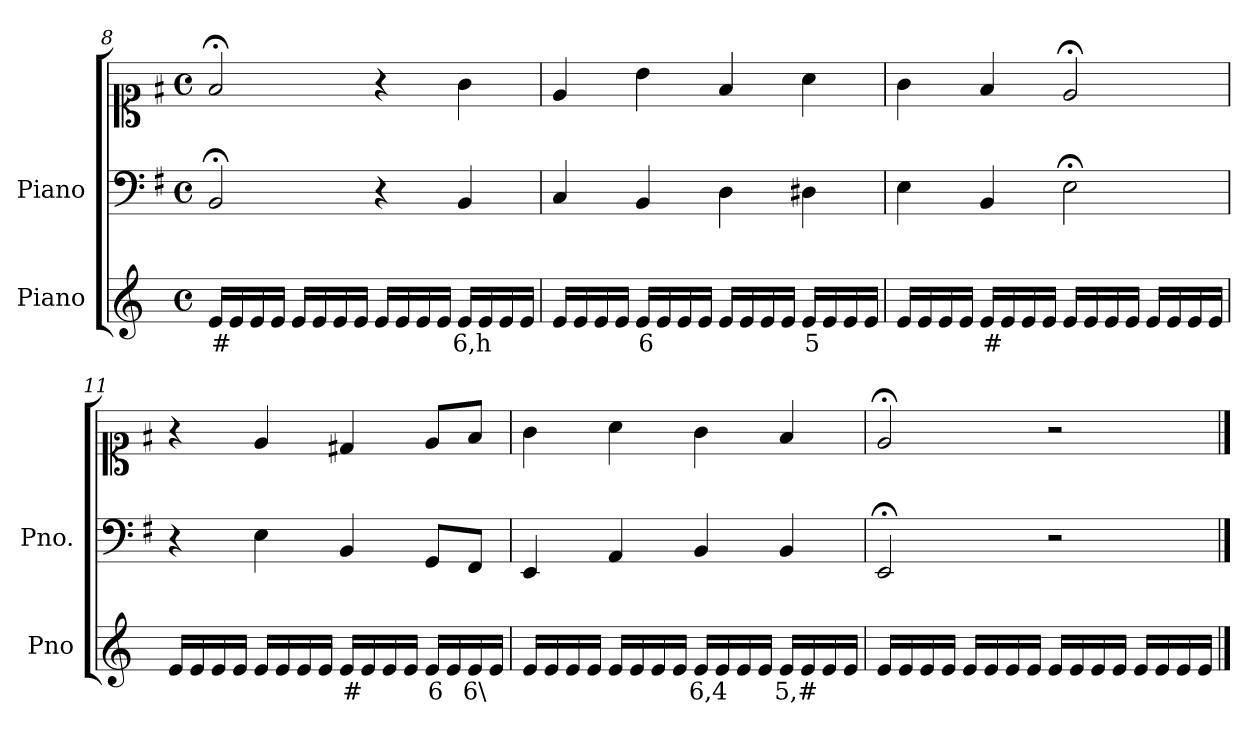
**kern	**text	**kern	**kern
*part2	*part2	*part1	*part1
*staff3	*staff3	*staff2	*staff1
*I"Piano	*	*I"Piano	*
*I'Pno	*	*I'Pno.	*
*clefG2	*	*clefF4	*clefC1
*k[]	*	*k[f#]	*k[f#]
*M4/4	*	*M4/4	*M4/4
*met(c)	*	*met(c)	*met(c)
=8	=8	=8	=8
!	!LO:LY:b	!	!
16e/LL	#	2BB;</	2f#;</
16e/	.	.	.
16e/	.	.	.
16e/JJ	.	.	.
16e/LL	.	.	.
16e/	.	.	.
16e/	.	.	.
16e/JJ	.	.	.
16e/LL	.	4r	4r
16e/	.	.	.
16e/	.	.	.
16e/JJ	.	.	.
!	!LO:LY:b	!	!
16e/LL	6,h	4BB/	4g\
16e/	.	.	.
16e/	.	.	.
16e/JJ	.	.	.
=9	=9	=9	=9
16e/LL	.	4C/	4e/
16e/	.	.	.
16e/	.	.	.
16e/JJ	.	.	.
!	!LO:LY:b	!	!
16e/LL	6	4BB/	4b\
16e/	.	.	.
16e/	.	.	.
16e/JJ	.	.	.
16e/LL	.	4D\	4f#/
16e/	.	.	.
16e/	.	.	.
16e/JJ	.	.	.
!	!LO:LY:b	!	!
16e/LL	5	4D#X\	4a\
16e/	.	.	.
16e/	.	.	.
16e/JJ	.	.	.
=10	=10	=10	=10
16e/LL	.	4E\	4g\
16e/	.	.	.
16e/	.	.	.
16e/JJ	.	.	.
!	!LO:LY:b	!	!
16e/LL	#	4BB/	4f#/
16e/	.	.	.
16e/	.	.	.
16e/JJ	.	.	.
16e/LL	.	2E;<\	2e;</
16e/	.	.	.
16e/	.	.	.
16e/JJ	.	.	.
16e/LL	.	.	.
16e/	.	.	.
16e/	.	.	.
16e/JJ	.	.	.
=11	=11	=11	=11
16e/LL	.	4r	4r
16e/	.	.	.
16e/	.	.	.
16e/JJ	.	.	.
16e/LL	.	4E\	4e/
16e/	.	.	.
16e/	.	.	.
16e/JJ	.	.	.
!	!LO:LY:b	!	!
16e/LL	#	4BB/	4d#X/
16e/	.	.	.
16e/	.	.	.
16e/JJ	.	.	.
!	!LO:LY:b	!	!
16e/LL	6	8GG/L	8e/L
16e/	.	.	.
!	!LO:LY:b	!	!
16e/	6\	8FF#/J	8f#/J
16e/JJ	.	.	.
=12	=12	=12	=12
16e/LL	.	4EE/	4g\
16e/	.	.	.
16e/	.	.	.
16e/JJ	.	.	.
16e/LL	.	4AA/	4a\
16e/	.	.	.
16e/	.	.	.
16e/JJ	.	.	.
!	!LO:LY:b	!	!
16e/LL	6,4	4BB/	4g\
16e/	.	.	.
16e/	.	.	.
16e/JJ	.	.	.
!	!LO:LY:b	!	!
16e/LL	5,#	4BB/	4f#/
16e/	.	.	.
16e/	.	.	.
16e/JJ	.	.	.
=13	=13	=13	=13
16e/LL	.	2EE;</	2e;</
16e/	.	.	.
16e/	.	.	.
16e/JJ	.	.	.
16e/LL	.	.	.
16e/	.	.	.
16e/	.	.	.
16e/JJ	.	.	.
16e/LL	.	2r	2r
16e/	.	.	.
16e/	.	.	.
16e/JJ	.	.	.
16e/LL	.	.	.
16e/	.	.	.
16e/	.	.	.
16e/JJ	.	.	.
==	==	==	==
*-	*-	*-	*-
